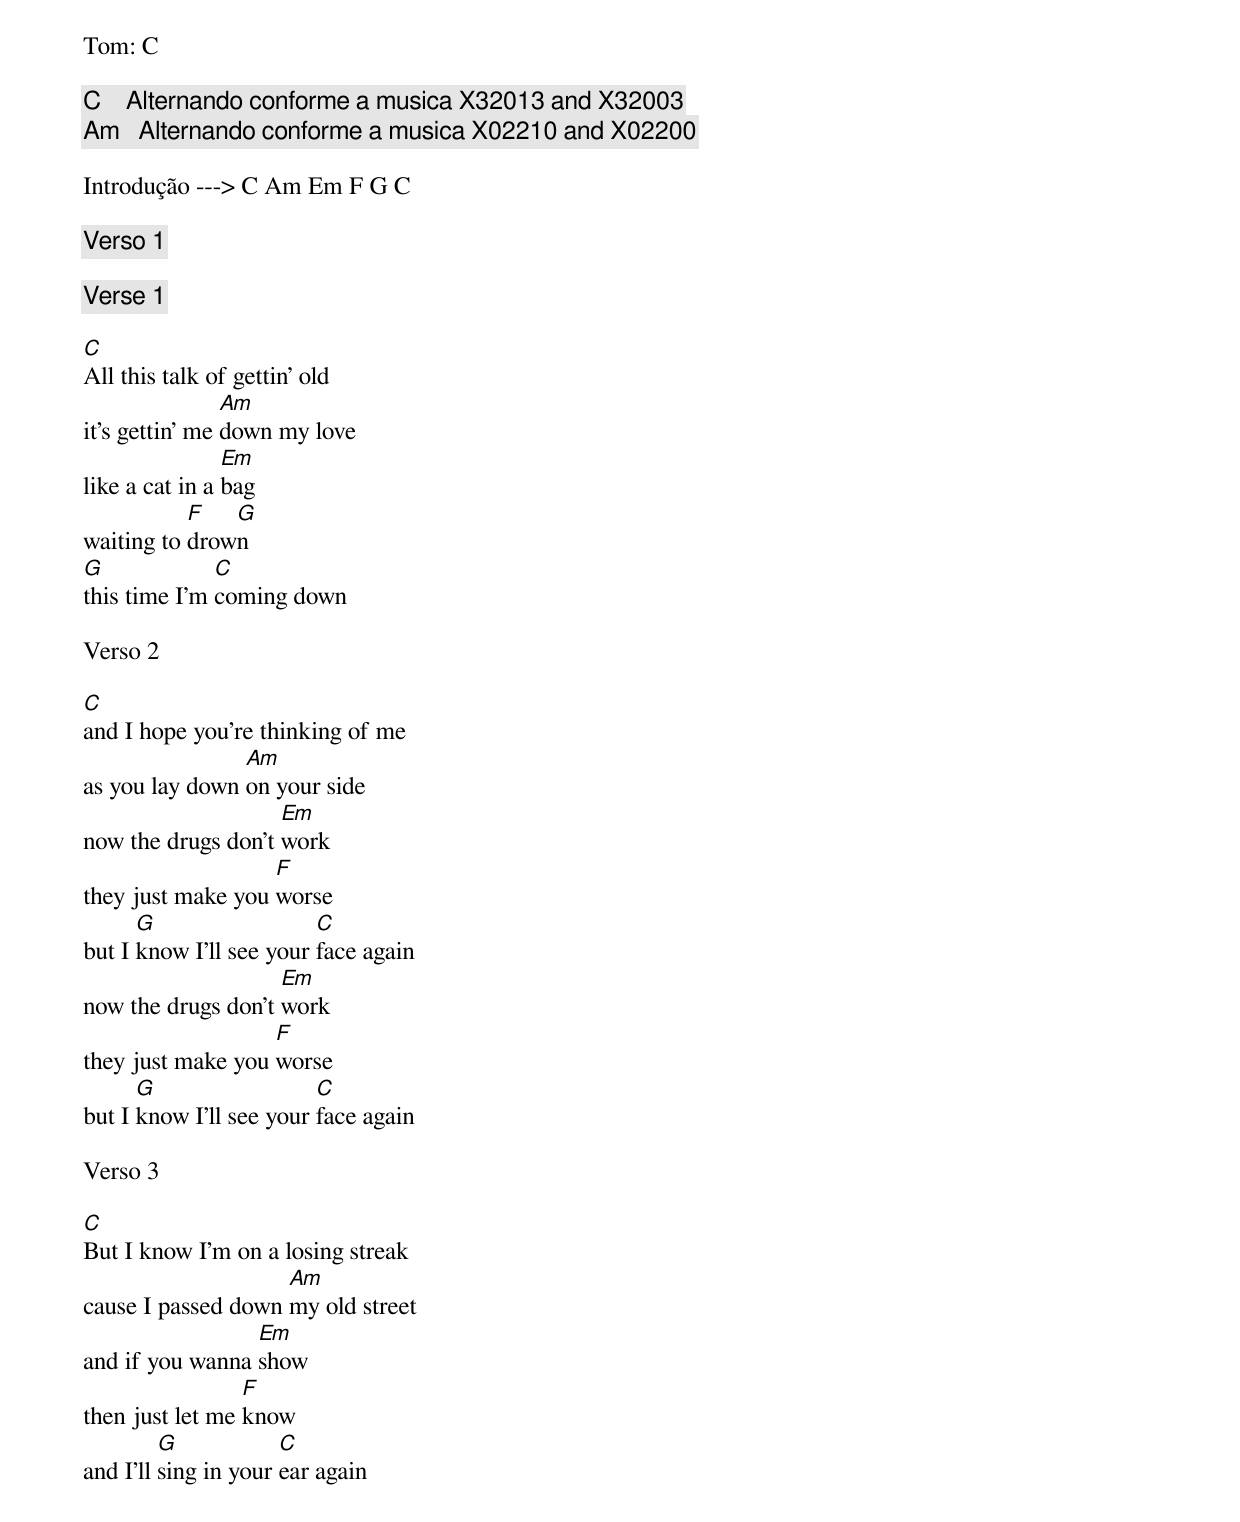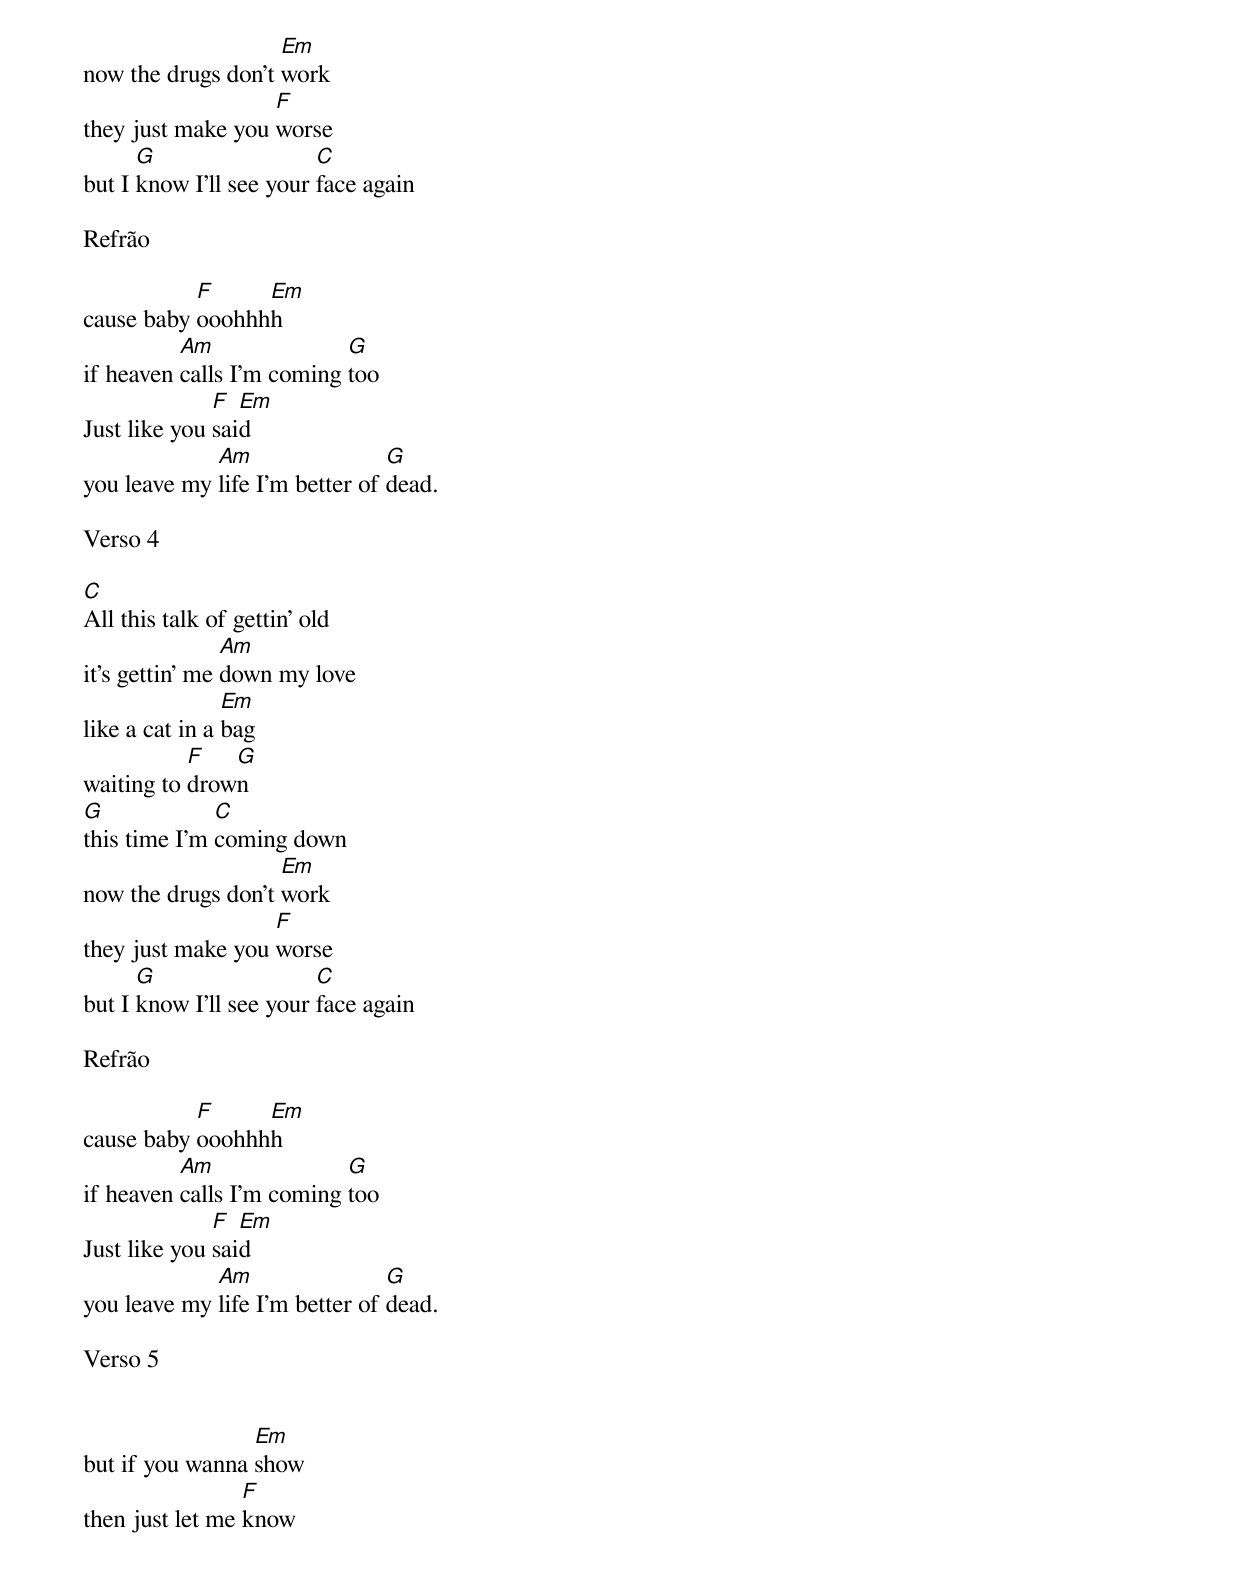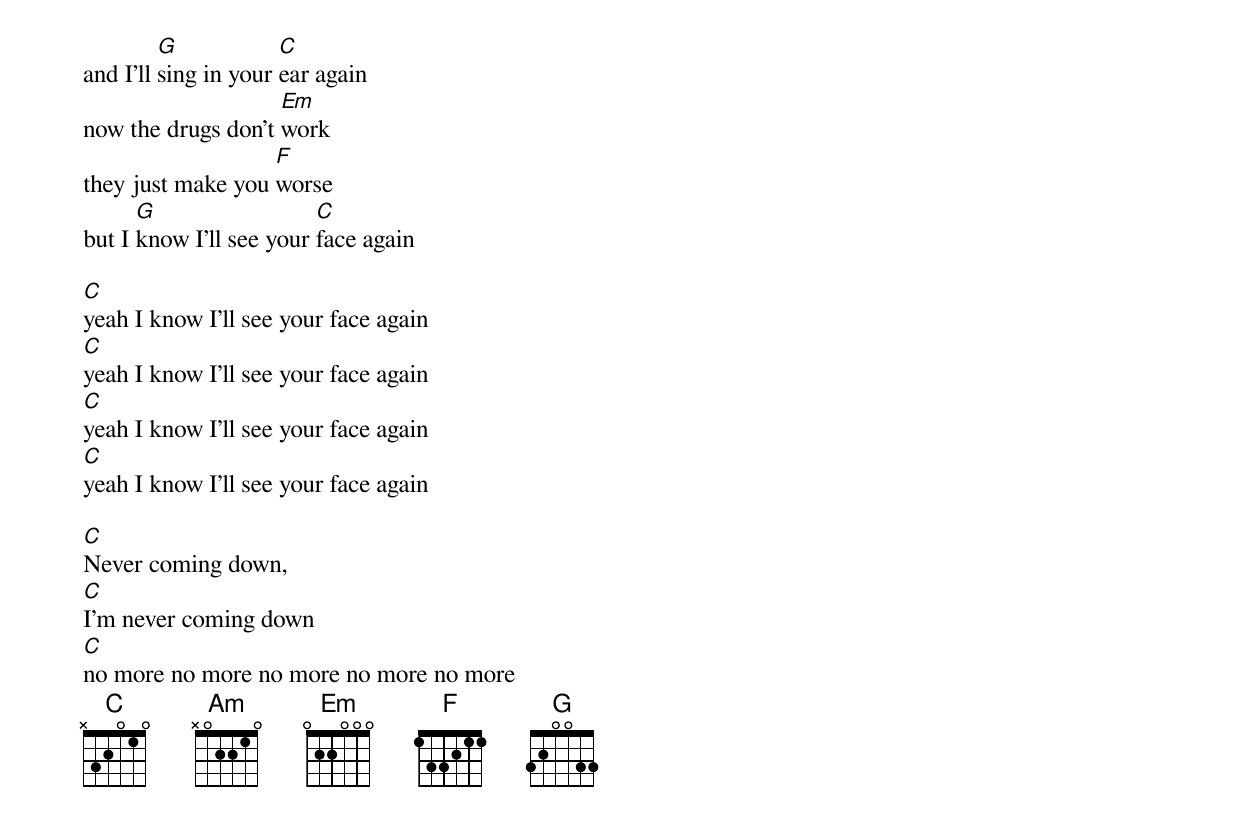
Tom: C

C    Alternando conforme a musica X32013 and X32003
Am   Alternando conforme a musica X02210 and X02200
Em   022000
F    133211
G    320033

Introdução ---> C Am Em F G C

Verso 1

Verse 1

C
All this talk of gettin' old
                Am
it's gettin' me down my love
                Em
like a cat in a bag
           F   G
waiting to drown
G             C
this time I'm coming down

Verso 2

C
and I hope you're thinking of me
                Am
as you lay down on your side
                    Em
now the drugs don't work
                   F
they just make you worse
      G                  C
but I know I'll see your face again
                    Em
now the drugs don't work
                   F
they just make you worse
      G                  C
but I know I'll see your face again

Verso 3

C
But I know I'm on a losing streak
                    Am
cause I passed down my old street
                 Em
and if you wanna show
                 F
then just let me know
         G            C
and I'll sing in your ear again
                    Em
now the drugs don't work
                   F
they just make you worse
      G                  C
but I know I'll see your face again

Refrão

           F     Em
cause baby ooohhhh
          Am               G
if heaven calls I'm coming too
              F  Em
Just like you said
             Am                 G
you leave my life I'm better of dead.

Verso 4

C
All this talk of gettin' old
                Am
it's gettin' me down my love
                Em
like a cat in a bag
           F   G
waiting to drown
G             C
this time I'm coming down
                    Em
now the drugs don't work
                   F
they just make you worse
      G                  C
but I know I'll see your face again

Refrão

           F     Em
cause baby ooohhhh
          Am               G
if heaven calls I'm coming too
              F  Em
Just like you said
             Am                 G
you leave my life I'm better of dead.

Verso 5


                 Em
but if you wanna show
                 F
then just let me know
         G            C
and I'll sing in your ear again
                    Em
now the drugs don't work
                   F
they just make you worse
      G                  C
but I know I'll see your face again

C
yeah I know I'll see your face again
C
yeah I know I'll see your face again
C
yeah I know I'll see your face again
C
yeah I know I'll see your face again

C
Never coming down,
C
I'm never coming down
C
no more no more no more no more no more
